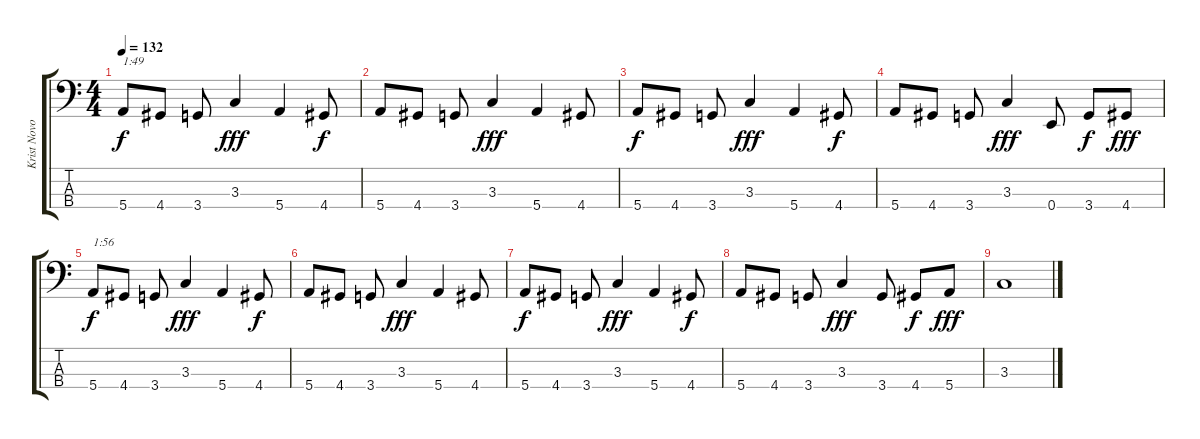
\track ("Krist Novoselic - Bass" "Krist Novo") {instrument electricbasspick}
\staff {score tabs}
\tuning (G2 D2 A1 E1) {hide}
\ts (4 4)
\tempo 132
\clef f4
\ks c
5.4.8{txt "1:49" dy f} 4.4.8 3.4.8 3.3.4{dy fff} 5.4.4 4.4.8{dy f} |
5.4.8 4.4.8 3.4.8 3.3.4{dy fff} 5.4.4 4.4.8 |
5.4.8{dy f} 4.4.8 3.4.8 3.3.4{dy fff} 5.4.4 4.4.8{dy f} |
5.4.8 4.4.8 3.4.8 3.3.4{dy fff} 0.4.8 3.4.8{dy f} 4.4.8{dy fff} |
5.4.8{txt "1:56" dy f} 4.4.8 3.4.8 3.3.4{dy fff} 5.4.4 4.4.8{dy f} |
5.4.8 4.4.8 3.4.8 3.3.4{dy fff} 5.4.4 4.4.8 |
5.4.8{dy f} 4.4.8 3.4.8 3.3.4{dy fff} 5.4.4 4.4.8{dy f} |
5.4.8 4.4.8 3.4.8 3.3.4{dy fff} 3.4.8 4.4.8{dy f} 5.4.8{dy fff} |
3.3.1
